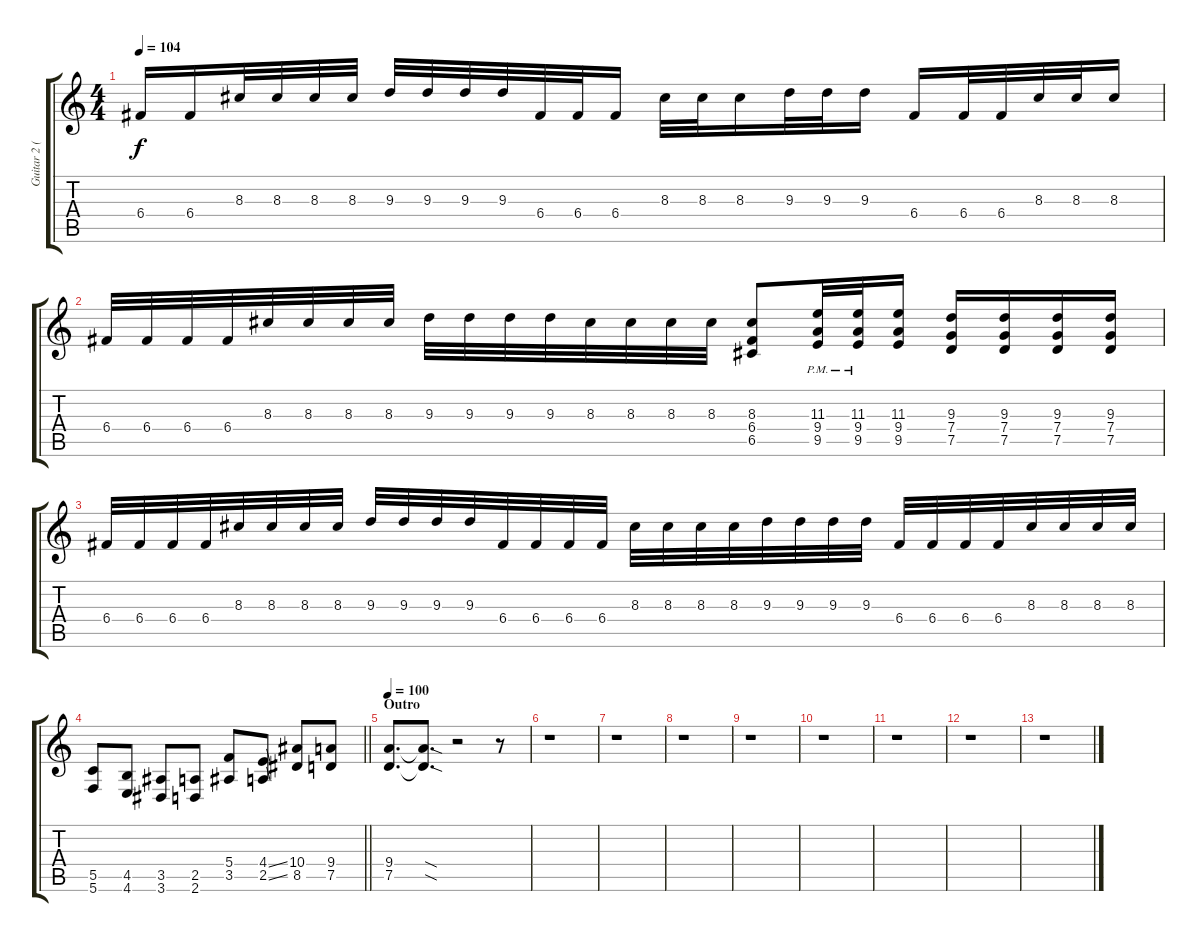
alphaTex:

\track ("Guitar 2 (Distortion)" "Guitar 2 (") {instrument distortionguitar}
\staff {score tabs}
\tuning (D4 A3 F3 C3 G2 C2) {hide}
\ts (4 4)
\tempo 104
\clef g2
\ks c
6.4.16{dy f} 6.4.16 8.3.32 8.3.32 8.3.32 8.3.32 9.3.32 9.3.32 9.3.32 9.3.32 6.4.32 6.4.32 6.4.16 8.3.32 8.3.32 8.3.16 9.3.32 9.3.32 9.3.16 6.4.16 6.4.32 6.4.32 8.3.32 8.3.32 8.3.16 |
6.4.32 6.4.32 6.4.32 6.4.32 8.3.32 8.3.32 8.3.32 8.3.32 9.3.32 9.3.32 9.3.32 9.3.32 8.3.32 8.3.32 8.3.32 8.3.32 (8.3 6.4 6.5).8 (11.3{pm} 9.4{pm} 9.5{pm}).32 (11.3{pm} 9.4{pm} 9.5{pm}).32 (11.3 9.4 9.5).16 (9.3 7.4 7.5).16 (9.3 7.4 7.5).16 (9.3 7.4 7.5).16 (9.3 7.4 7.5).16 |
6.4.32 6.4.32 6.4.32 6.4.32 8.3.32 8.3.32 8.3.32 8.3.32 9.3.32 9.3.32 9.3.32 9.3.32 6.4.32 6.4.32 6.4.32 6.4.32 8.3.32 8.3.32 8.3.32 8.3.32 9.3.32 9.3.32 9.3.32 9.3.32 6.4.32 6.4.32 6.4.32 6.4.32 8.3.32 8.3.32 8.3.32 8.3.32 |
\barLineRight lightlight
(5.5 5.6).8 (4.5 4.6).8 (3.5 3.6).8 (2.5 2.6).8 (5.4 3.5).8 (4.4{ss} 2.5{ss}).8 (10.4 8.5).8 (9.4 7.5).8 |
\section ("" "Outro")
\tempo 100
(9.4 7.5).8{d} (9.4{sod t} 7.5{sod t}).8{d} r.2 r.8 |
r.1 |
r.1 |
r.1 |
r.1 |
r.1 |
r.1 |
r.1 |
r.1
